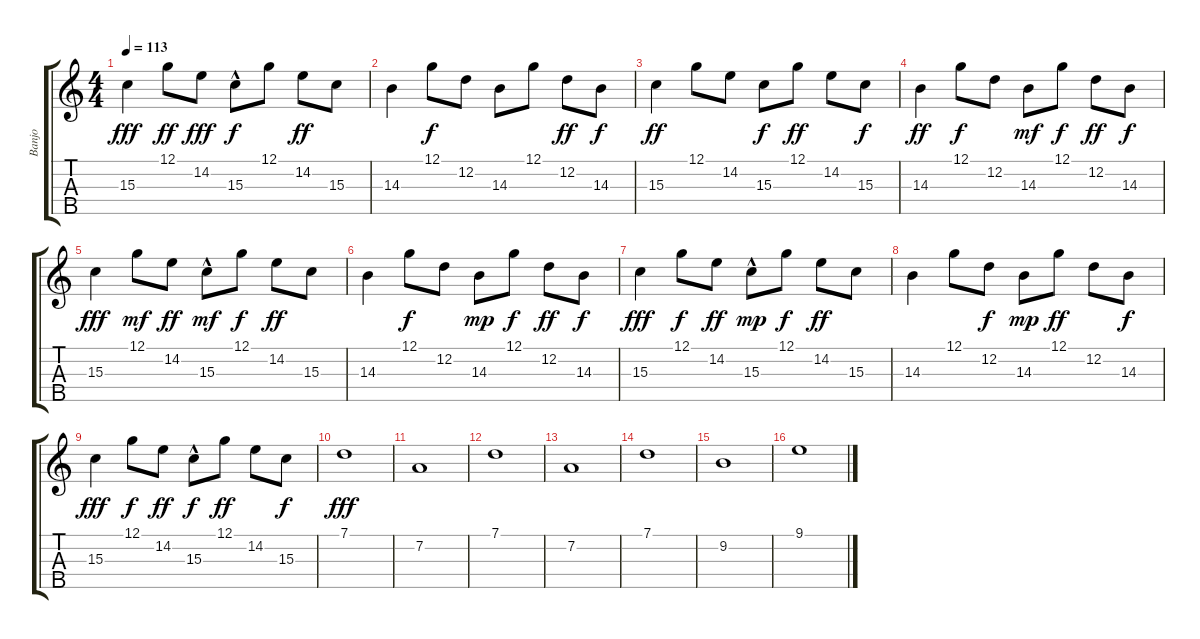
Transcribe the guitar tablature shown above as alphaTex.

\track ("Banjo" "Banjo") {instrument banjo}
\staff {score tabs}
\tuning (G3 D3 A2 E2 B1) {hide}
\displaytranspose 12
\ts (4 4)
\tempo 113
\clef g2
\ks c
15.3.4{dy fff} 12.1.8{dy ff} 14.2.8{dy fff} 15.3{hac}.8{dy f} 12.1.8 14.2.8{dy ff} 15.3.8 |
14.3.4 12.1.8{dy f} 12.2.8 14.3.8 12.1.8 12.2.8{dy ff} 14.3.8{dy f} |
15.3.4{dy ff} 12.1.8 14.2.8 15.3.8{dy f} 12.1.8{dy ff} 14.2.8 15.3.8{dy f} |
14.3.4{dy ff} 12.1.8{dy f} 12.2.8 14.3.8{dy mf} 12.1.8{dy f} 12.2.8{dy ff} 14.3.8{dy f} |
15.3.4{dy fff} 12.1.8{dy mf} 14.2.8{dy ff} 15.3{hac}.8{dy mf} 12.1.8{dy f} 14.2.8{dy ff} 15.3.8 |
14.3.4 12.1.8{dy f} 12.2.8 14.3.8{dy mp} 12.1.8{dy f} 12.2.8{dy ff} 14.3.8{dy f} |
15.3.4{dy fff} 12.1.8{dy f} 14.2.8{dy ff} 15.3{hac}.8{dy mp} 12.1.8{dy f} 14.2.8{dy ff} 15.3.8 |
14.3.4 12.1.8 12.2.8{dy f} 14.3.8{dy mp} 12.1.8{dy ff} 12.2.8 14.3.8{dy f} |
15.3.4{dy fff} 12.1.8{dy f} 14.2.8{dy ff} 15.3{hac}.8{dy f} 12.1.8{dy ff} 14.2.8 15.3.8{dy f} |
7.1.1{dy fff} |
7.2.1 |
7.1.1 |
7.2.1 |
7.1.1 |
9.2.1 |
9.1.1
